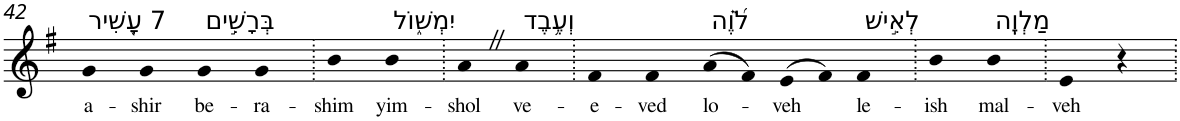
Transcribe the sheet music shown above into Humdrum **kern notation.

**kern	**text
*part1	*part1
*staff1	*staff1
*I"Piano	*
*I'Pno	*
!!LO:PB:g=z
*clefG2	*
*k[f#]	*
*G:	*
=42	=42
!LO:TX:a:t=7 עָ֭שִׁיר	!
!	!LO:LY:b
4g	a-
!	!LO:LY:b
4g	-shir
!LO:TX:a:t=בְּרָשִׁ֣ים	!
!	!LO:LY:b
4g	be-
!	!LO:LY:b
4g	-ra-
=43.	=43.
!	!LO:LY:b
4b	-shim
!LO:TX:a:t=יִמְשׁ֑וֹל	!
!	!LO:LY:b
4b	yim-
=44.	=44.
!	!LO:LY:b
4aZ	-shol
!LO:TX:a:t=וְעֶ֥בֶד	!
!	!LO:LY:b
4a	ve-
=45.	=45.
!	!LO:LY:b
4f#	-e-
!	!LO:LY:b
4f#	-ved
!LO:TX:a:t=לֹ֝וֶ֗ה	!
!	!LO:LY:b
(>8a	lo-
8f#)	.
!	!LO:LY:b
(>8e	-veh
8f#)	.
!LO:TX:a:t=לְאִ֣ישׁ	!
!	!LO:LY:b
4f#	le-
=46.	=46.
!	!LO:LY:b
4b	-ish
!LO:TX:a:t=מַלְוֶֽה	!
!	!LO:LY:b
4b	mal-
=47.	=47.
!	!LO:LY:b
4e	-veh
4r	.
=.	=.
*-	*-
